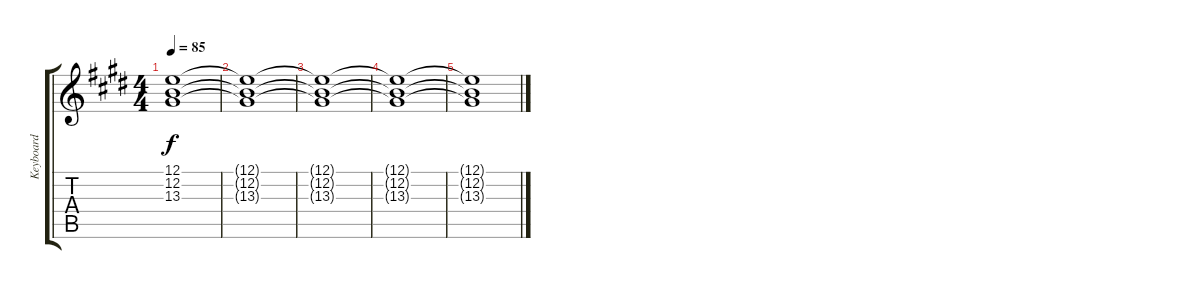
\track ("Keyboard" "Keyboard") {instrument pad4choir}
\staff {score tabs}
\tuning (E4 B3 G3 D3 A2 E2) {hide}
\ts (4 4)
\tempo 85
\clef g2
\ks e
(12.1{t} 12.2{t} 13.3{t}).1{dy f} |
(12.1{t} 12.2{t} 13.3{t}).1 |
(12.1{t} 12.2{t} 13.3{t}).1 |
(12.1{t} 12.2{t} 13.3{t}).1 |
(12.1{t} 12.2{t} 13.3{t}).1
